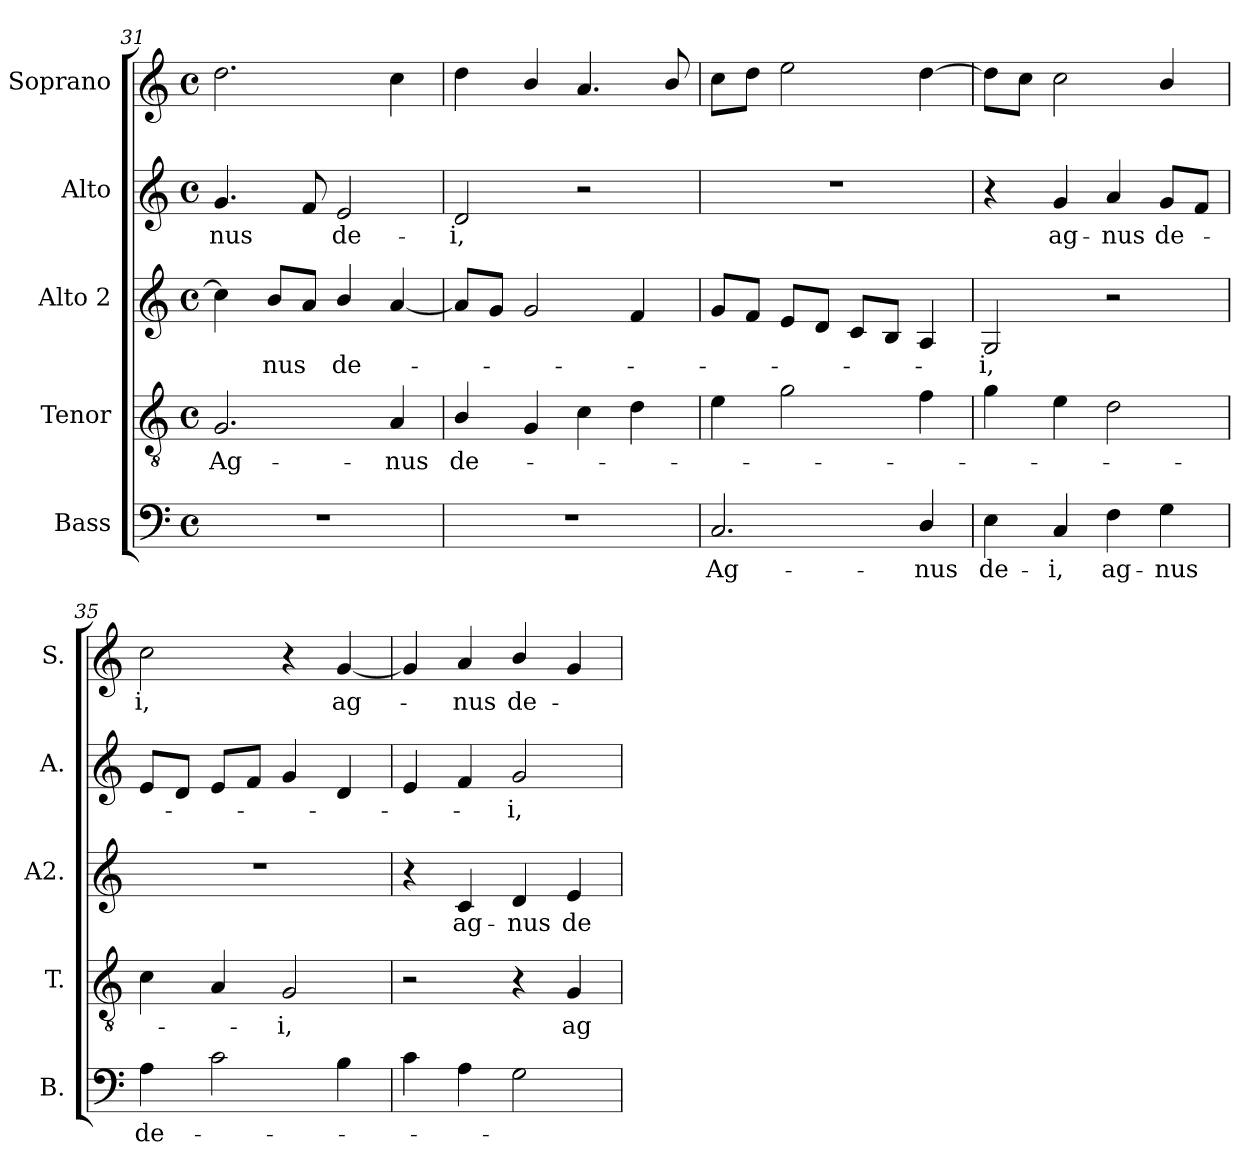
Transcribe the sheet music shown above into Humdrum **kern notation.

**kern	**text	**kern	**text	**kern	**text	**kern	**text	**kern	**text
*part5	*part5	*part4	*part4	*part3	*part3	*part2	*part2	*part1	*part1
*staff5	*staff5	*staff4	*staff4	*staff3	*staff3	*staff2	*staff2	*staff1	*staff1
*I"Bass	*	*I"Tenor	*	*I"Alto 2	*	*I"Alto	*	*I"Soprano	*
*I'B.	*	*I'T.	*	*I'A2.	*	*I'A.	*	*I'S.	*
*clefF4	*	*clefGv2	*	*clefG2	*	*clefG2	*	*clefG2	*
*	*	*ITrd7c12	*	*	*	*	*	*	*
*k[]	*	*k[]	*	*k[]	*	*k[]	*	*k[]	*
*C:	*	*C:	*	*C:	*	*C:	*	*C:	*
*M4/4	*	*M4/4	*	*M4/4	*	*M4/4	*	*M4/4	*
*met(c)	*	*met(c)	*	*met(c)	*	*met(c)	*	*met(c)	*
=31	=31	=31	=31	=31	=31	=31	=31	=31	=31
!	!	!	!LO:LY:b:color=#000000	!	!	!	!	!	!
!	!	!	!	!	!	!	!LO:LY:b:color=#000000	!	!
1r	.	2.GGi/	Ag-	4cci\]	.	4.gi/	-nus	2.ddi\	.
!	!	!	!	!	!LO:LY:b:color=#000000	!	!	!	!
.	.	.	.	8bi/L	-nus	.	.	.	.
.	.	.	.	8ai/J	.	8fi/	.	.	.
!	!	!	!	!	!LO:LY:b:color=#000000	!	!	!	!
!	!	!	!	!	!	!	!LO:LY:b:color=#000000	!	!
.	.	.	.	4bi/	de-	2ei/	de-	.	.
!	!	!	!LO:LY:b:color=#000000	!	!	!	!	!	!
.	.	4AAi/	-nus	[4ai/	.	.	.	4cci\	.
=32	=32	=32	=32	=32	=32	=32	=32	=32	=32
!	!	!	!LO:LY:b:color=#000000	!	!	!	!	!	!
!	!	!	!	!	!	!	!LO:LY:b:color=#000000	!	!
1r	.	4BBi/	de-	8ai/L]	.	2di/	-i,	4ddi\	.
.	.	.	.	8gi/J	.	.	.	.	.
.	.	4GGi/	.	2gi/	.	.	.	4bi/	.
.	.	4Ci\	.	.	.	2r	.	4.ai/	.
.	.	4Di\	.	4fi/	.	.	.	.	.
.	.	.	.	.	.	.	.	8bi/	.
!!LO:LB:g=z
=33	=33	=33	=33	=33	=33	=33	=33	=33	=33
!	!LO:LY:b:color=#000000	!	!	!	!	!	!	!	!
2.Ci/	Ag-	4Ei\	.	8gi/L	.	1r	.	8cci\L	.
.	.	.	.	8fi/J	.	.	.	8ddi\J	.
.	.	2Gi\	.	8ei/L	.	.	.	2eei\	.
.	.	.	.	8di/J	.	.	.	.	.
.	.	.	.	8ci/L	.	.	.	.	.
.	.	.	.	8Bi/J	.	.	.	.	.
!	!LO:LY:b:color=#000000	!	!	!	!	!	!	!	!
4Di/	-nus	4Fi\	.	4Ai/	.	.	.	[4ddi\	.
=34	=34	=34	=34	=34	=34	=34	=34	=34	=34
!	!LO:LY:b:color=#000000	!	!	!	!	!	!	!	!
!	!	!	!	!	!LO:LY:b:color=#000000	!	!	!	!
4Ei\	de-	4Gi\	.	2Gi/	-i,	4r	.	8ddi\L]	.
.	.	.	.	.	.	.	.	8cci\J	.
!	!LO:LY:b:color=#000000	!	!	!	!	!	!	!	!
!	!	!	!	!	!	!	!LO:LY:b:color=#000000	!	!
4Ci/	-i,	4Ei\	.	.	.	4gi/	ag-	2cci\	.
!	!LO:LY:b:color=#000000	!	!	!	!	!	!	!	!
!	!	!	!	!	!	!	!LO:LY:b:color=#000000	!	!
4Fi\	ag-	2Di\	.	2r	.	4ai/	-nus	.	.
!	!LO:LY:b:color=#000000	!	!	!	!	!	!	!	!
!	!	!	!	!	!	!	!LO:LY:b:color=#000000	!	!
4Gi\	-nus	.	.	.	.	8gi/L	de-	4bi/	.
.	.	.	.	.	.	8fi/J	.	.	.
=35	=35	=35	=35	=35	=35	=35	=35	=35	=35
!	!LO:LY:b:color=#000000	!	!	!	!	!	!	!	!
!	!	!	!	!	!	!	!	!	!LO:LY:b:color=#000000
4Ai\	de-	4Ci\	.	1r	.	8ei/L	.	2cci\	-i,
.	.	.	.	.	.	8di/J	.	.	.
2ci\	.	4AAi/	.	.	.	8ei/L	.	.	.
.	.	.	.	.	.	8fi/J	.	.	.
!	!	!	!LO:LY:b:color=#000000	!	!	!	!	!	!
.	.	2GGi/	-i,	.	.	4gi/	.	4r	.
!	!	!	!	!	!	!	!	!	!LO:LY:b:color=#000000
4Bi\	.	.	.	.	.	4di/	.	[4gi/	ag-
=36	=36	=36	=36	=36	=36	=36	=36	=36	=36
4ci\	.	2r	.	4r	.	4ei/	.	4gi/]	.
!	!	!	!	!	!LO:LY:b:color=#000000	!	!	!	!
!	!	!	!	!	!	!	!	!	!LO:LY:b:color=#000000
4Ai\	.	.	.	4ci/	ag-	4fi/	.	4ai/	-nus
!	!	!	!	!	!LO:LY:b:color=#000000	!	!	!	!
!	!	!	!	!	!	!	!LO:LY:b:color=#000000	!	!
!	!	!	!	!	!	!	!	!	!LO:LY:b:color=#000000
2Gi\	.	4r	.	4di/	-nus	2gi/	-i,	4bi/	de-
!	!	!	!LO:LY:b:color=#000000	!	!	!	!	!	!
!	!	!	!	!	!LO:LY:b:color=#000000	!	!	!	!
.	.	4GGi/	ag-	4ei/	de-	.	.	4gi/	.
=	=	=	=	=	=	=	=	=	=
*-	*-	*-	*-	*-	*-	*-	*-	*-	*-
